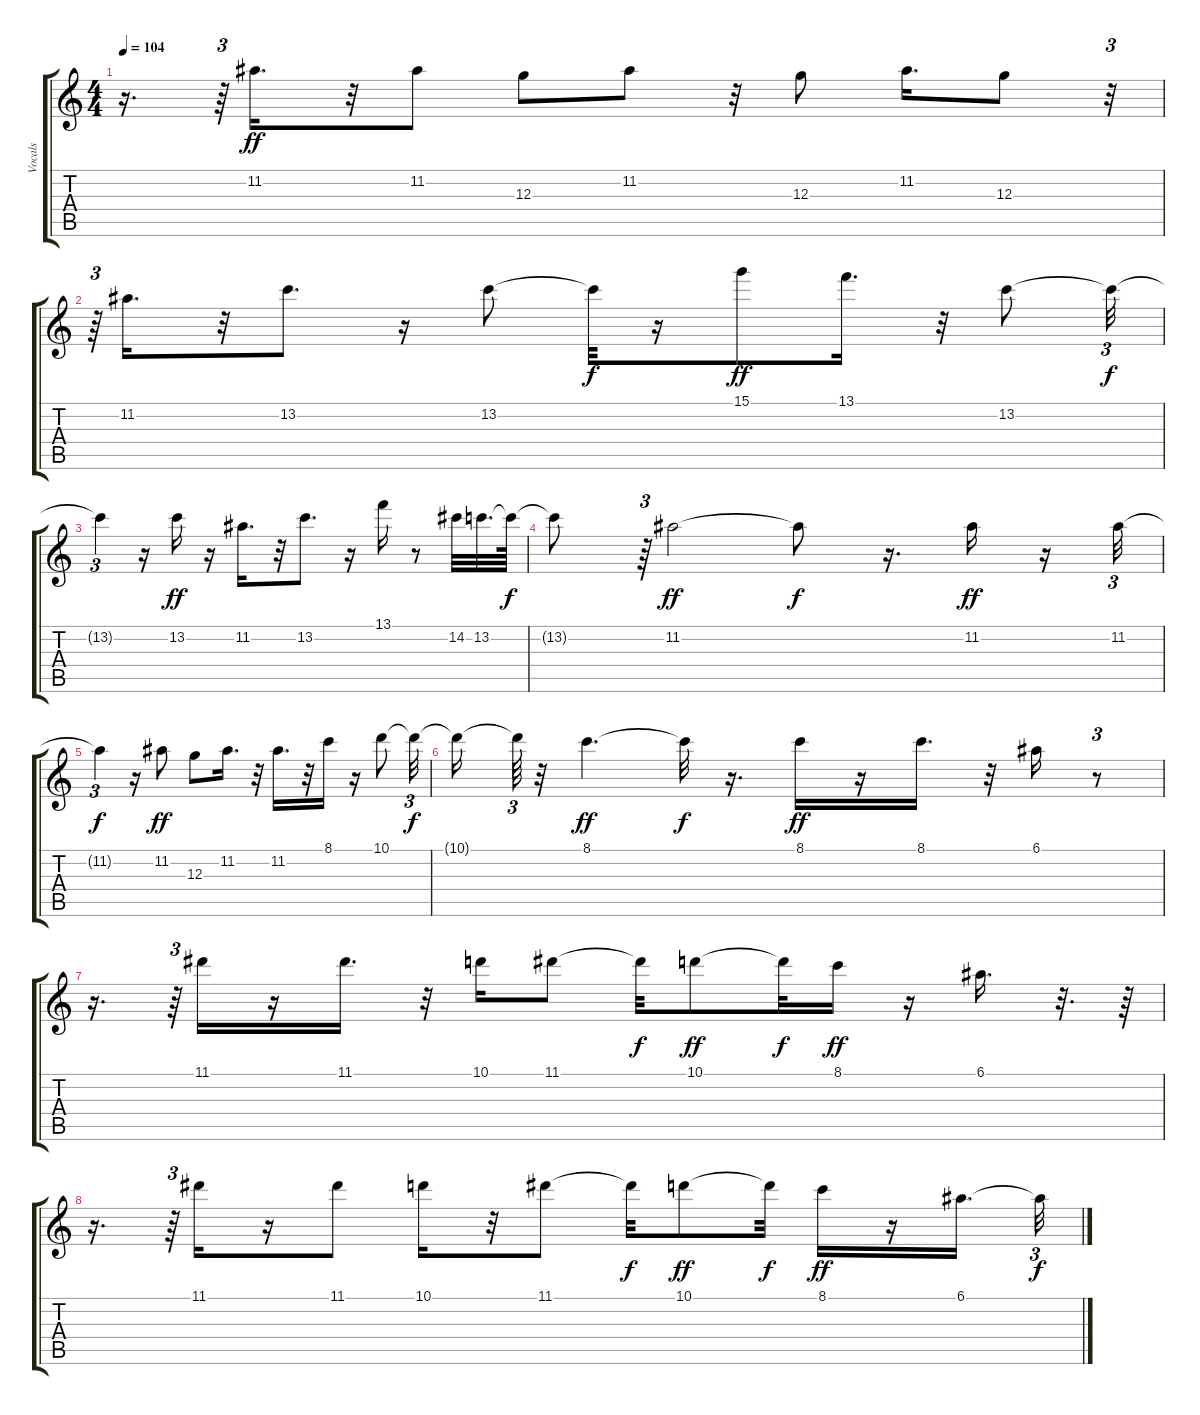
\track ("Vocals" "Vocals") {instrument acousticguitarnylon}
\staff {score tabs}
\tuning (E4 B3 G3 D3 A2 E2) {hide}
\ts (4 4)
\tempo 104
\clef g2
\ks c
r.16{d dy f} r.64{tu (3 2)} 11.2.16{d dy ff} r.32 11.2.8 12.3.8 11.2.8 r.32 12.3.8 11.2.16{d} 12.3.8 r.32{tu (3 2)} |
r.64{tu (3 2)} 11.2.16{d} r.32 13.2.8{d} r.16 13.2.8 13.2{t}.32{dy f} r.16 15.1.8{dy ff} 13.1.16{d} r.32 13.2.8 13.2{t}.32{tu (3 2) dy f} |
13.2{t}.4{tu (3 2)} r.16 13.2.16{dy ff} r.16 11.2.16{d} r.32 13.2.8{d} r.16 13.1.16 r.8 14.2.32 13.2.32{d} 13.2{t}.64{dy f} |
13.2{t}.8 r.64{tu (3 2)} 11.2.2{dy ff} 11.2{t}.8{dy f} r.16{d} 11.2.16{dy ff} r.16 11.2.32{tu (3 2)} |
11.2{t}.4{tu (3 2) dy f} r.16 11.2.8{dy ff} 12.3.8 11.2.16{d} r.32 11.2.16{d} r.32 8.1.16 r.16 10.1.8 10.1{t}.32{tu (3 2) dy f} |
10.1{t}.16 10.1{t}.64{tu (3 2)} r.32 8.1.4{d dy ff} 8.1{t}.32{dy f} r.16{d} 8.1.16{dy ff} r.16 8.1.16{d} r.32 6.1.16 r.8{tu (3 2)} |
r.16{d} r.64{tu (3 2)} 11.1.16 r.16 11.1.16{d} r.32 10.1.16 11.1.8 11.1{t}.32{dy f} 10.1.8{dy ff} 10.1{t}.32{dy f} 8.1.16{dy ff} r.16 6.1.16{d} r.32{d} r.64 |
r.16{d} r.64{tu (3 2)} 11.1.16 r.16 11.1.8 10.1.16 r.32 11.1.8 11.1{t}.32{dy f} 10.1.8{dy ff} 10.1{t}.32{dy f} 8.1.16{dy ff} r.16 6.1.16{d} 6.1{t}.32{tu (3 2) dy f}
